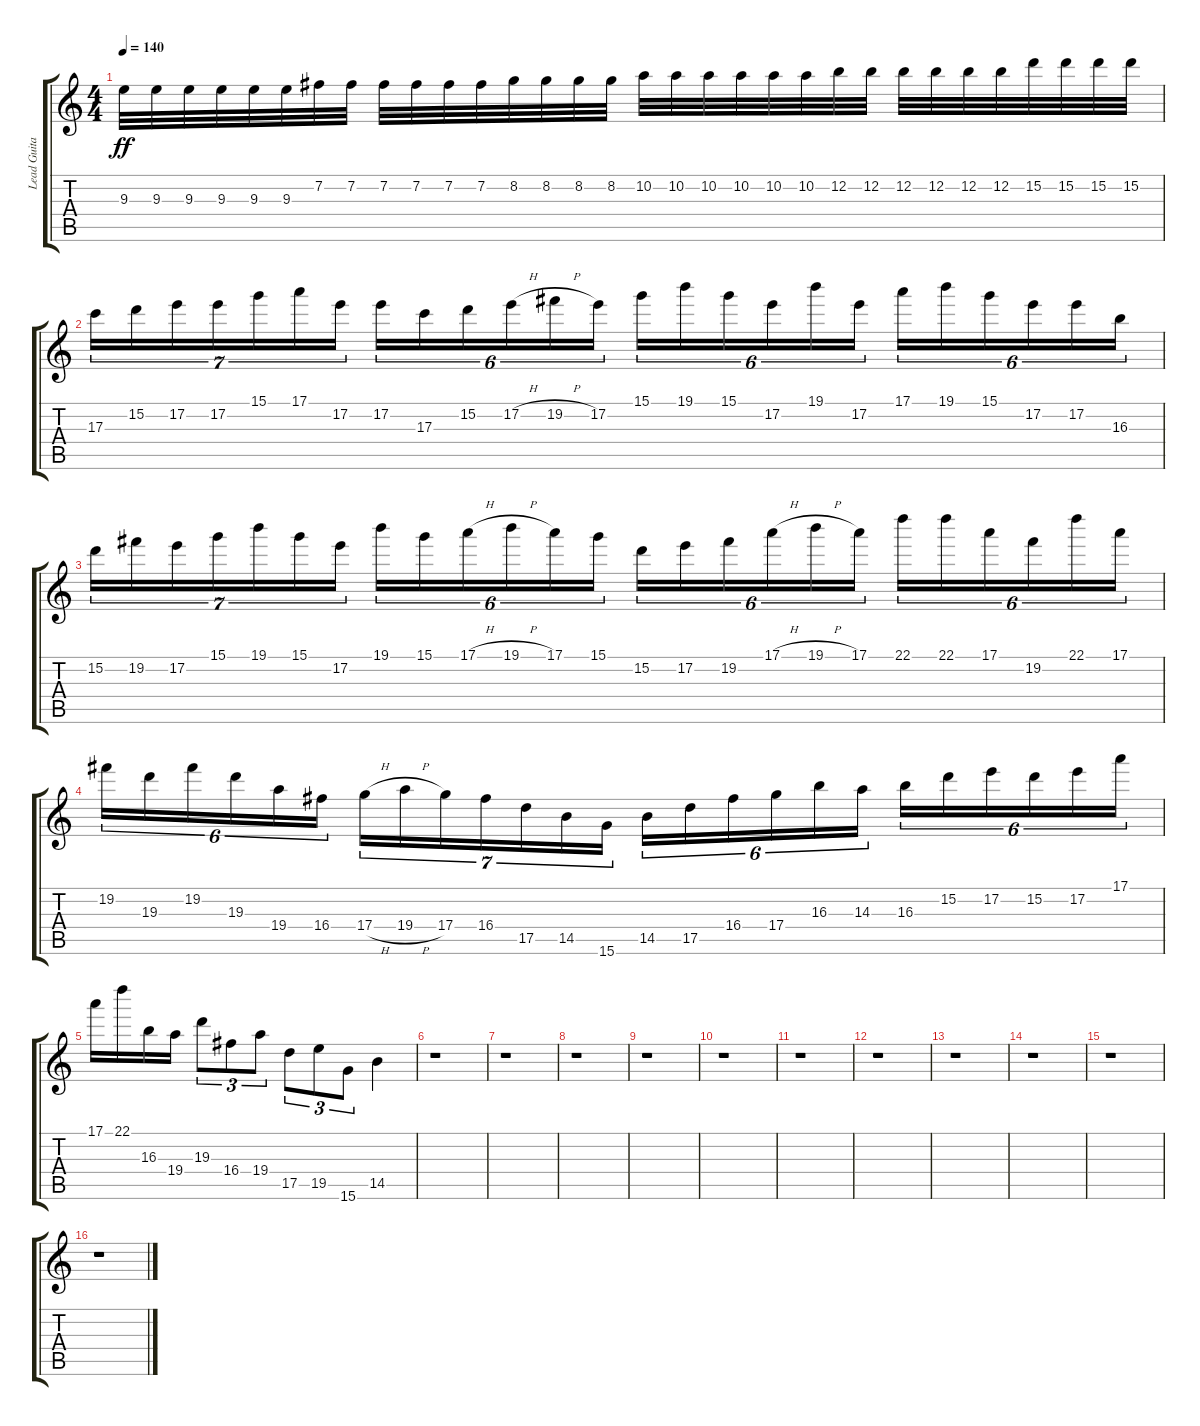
\track ("Lead Guitar 1" "Lead Guita") {instrument overdrivenguitar}
\staff {score tabs}
\tuning (E4 B3 G3 D3 A2 E2) {hide}
\ts (4 4)
\tempo 140
\clef g2
\ks c
9.3.32{dy ff} 9.3.32 9.3.32 9.3.32 9.3.32 9.3.32 7.2.32 7.2.32 7.2.32 7.2.32 7.2.32 7.2.32 8.2.32 8.2.32 8.2.32 8.2.32 10.2.32 10.2.32 10.2.32 10.2.32 10.2.32 10.2.32 12.2.32 12.2.32 12.2.32 12.2.32 12.2.32 12.2.32 15.2.32 15.2.32 15.2.32 15.2.32 |
17.3.16{tu (7 4)} 15.2.16{tu (7 4)} 17.2.16{tu (7 4)} 17.2.16{tu (7 4)} 15.1.16{tu (7 4)} 17.1.16{tu (7 4)} 17.2.16{tu (7 4)} 17.2.16{tu (6 4)} 17.3.16{tu (6 4)} 15.2.16{tu (6 4)} 17.2{h}.16{tu (6 4)} 19.2{h}.16{tu (6 4)} 17.2.16{tu (6 4)} 15.1.16{tu (6 4)} 19.1.16{tu (6 4)} 15.1.16{tu (6 4)} 17.2.16{tu (6 4)} 19.1.16{tu (6 4)} 17.2.16{tu (6 4)} 17.1.16{tu (6 4)} 19.1.16{tu (6 4)} 15.1.16{tu (6 4)} 17.2.16{tu (6 4)} 17.2.16{tu (6 4)} 16.3.16{tu (6 4)} |
15.2.16{tu (7 4)} 19.2.16{tu (7 4)} 17.2.16{tu (7 4)} 15.1.16{tu (7 4)} 19.1.16{tu (7 4)} 15.1.16{tu (7 4)} 17.2.16{tu (7 4)} 19.1.16{tu (6 4)} 15.1.16{tu (6 4)} 17.1{h}.16{tu (6 4)} 19.1{h}.16{tu (6 4)} 17.1.16{tu (6 4)} 15.1.16{tu (6 4)} 15.2.16{tu (6 4)} 17.2.16{tu (6 4)} 19.2.16{tu (6 4)} 17.1{h}.16{tu (6 4)} 19.1{h}.16{tu (6 4)} 17.1.16{tu (6 4)} 22.1.16{tu (6 4)} 22.1.16{tu (6 4)} 17.1.16{tu (6 4)} 19.2.16{tu (6 4)} 22.1.16{tu (6 4)} 17.1.16{tu (6 4)} |
19.2.16{tu (6 4)} 19.3.16{tu (6 4)} 19.2.16{tu (6 4)} 19.3.16{tu (6 4)} 19.4.16{tu (6 4)} 16.4.16{tu (6 4)} 17.4{h}.16{tu (7 4)} 19.4{h}.16{tu (7 4)} 17.4.16{tu (7 4)} 16.4.16{tu (7 4)} 17.5.16{tu (7 4)} 14.5.16{tu (7 4)} 15.6.16{tu (7 4)} 14.5.16{tu (6 4)} 17.5.16{tu (6 4)} 16.4.16{tu (6 4)} 17.4.16{tu (6 4)} 16.3.16{tu (6 4)} 14.3.16{tu (6 4)} 16.3.16{tu (6 4)} 15.2.16{tu (6 4)} 17.2.16{tu (6 4)} 15.2.16{tu (6 4)} 17.2.16{tu (6 4)} 17.1.16{tu (6 4)} |
17.1.16 22.1.16 16.3.16 19.4.16 19.3.8{tu (3 2)} 16.4.8{tu (3 2)} 19.4.8{tu (3 2)} 17.5.8{tu (3 2)} 19.5.8{tu (3 2)} 15.6.8{tu (3 2)} 14.5.4 |
r.1 |
r.1 |
r.1 |
r.1 |
r.1 |
r.1 |
r.1 |
r.1 |
r.1 |
r.1 |
r.1
